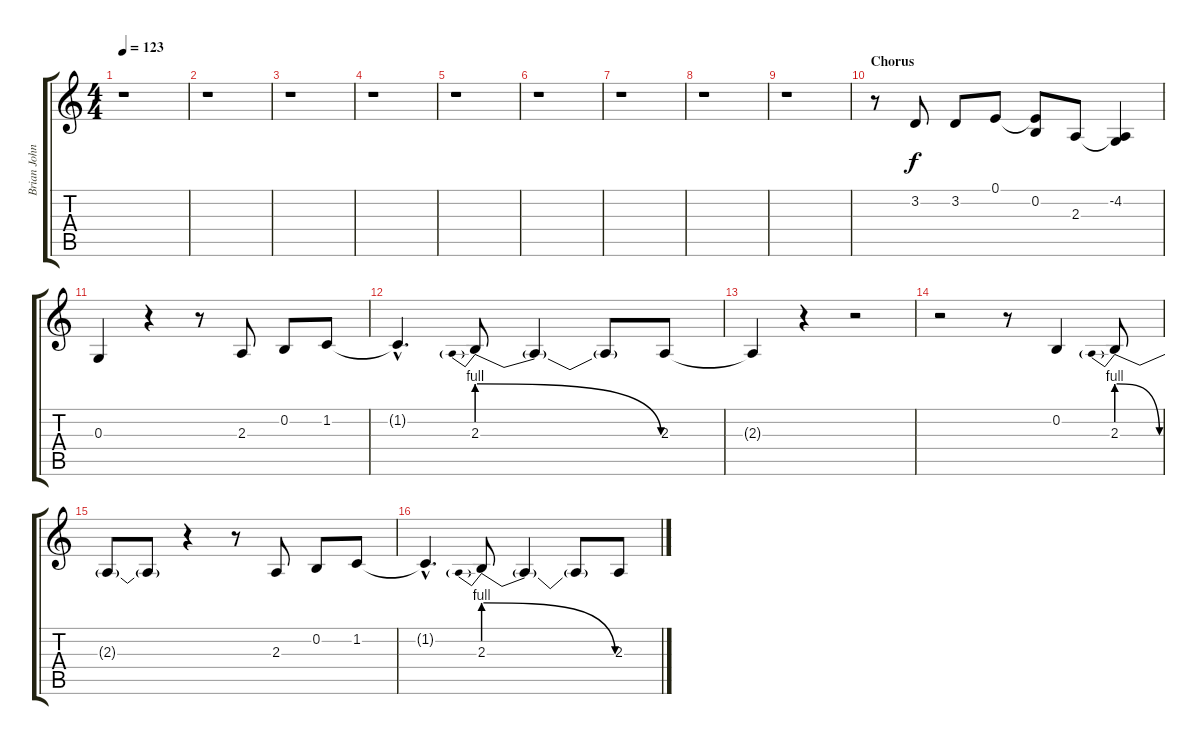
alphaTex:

\track ("Brian Johnson (Vocals)" "Brian John") {instrument violin}
\staff {score tabs}
\tuning (E4 B3 G3 D3 A2 E2) {hide}
\ts (4 4)
\tempo 123
\clef g2
\ks c
r.1{dy fff} |
r.1 |
r.1 |
r.1 |
r.1 |
r.1 |
r.1 |
r.1 |
r.1 |
\section ("" "Chorus")
r.8 3.2.8{dy f} 3.2.8 0.1.8 (0.1{t} 0.2).8 2.3.8 (-4.2 2.3{t}).4 |
0.3.4 r.4 r.8 2.3.8 0.2.8 1.2.8 |
1.2{hac t}.4{d} 2.3{be (prebendrelease 0 4 60 0)}.8 2.3{t}.4 2.3{t}.8 2.3.8 |
2.3{t}.4 r.4 r.2 |
r.2 r.8 0.2.4 2.3{be (prebendrelease 0 4 60 0)}.8 |
2.3{t}.8 2.3{t}.8 r.4 r.8 2.3.8 0.2.8 1.2.8 |
1.2{hac t}.4{d} 2.3{be (prebendrelease 0 4 60 0)}.8 2.3{t}.4 2.3{t}.8 2.3.8
